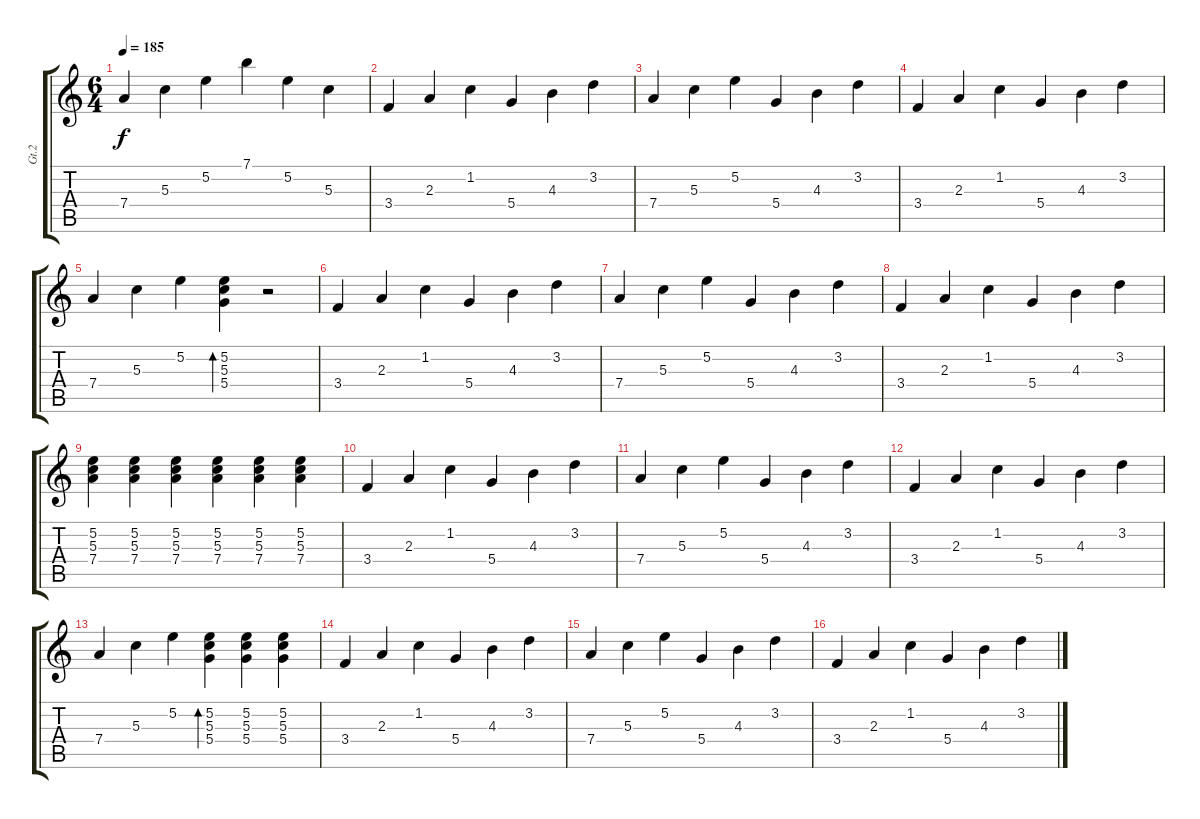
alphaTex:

\track ("Gt.2" "Gt.2") {instrument electricguitarclean}
\staff {score tabs}
\tuning (E4 B3 G3 D3 A2 E2) {hide}
\ts (6 4)
\tempo 185
\clef g2
\ks c
7.4.4{dy f} 5.3.4 5.2.4 7.1.4 5.2.4 5.3.4 |
3.4.4 2.3.4 1.2.4 5.4.4 4.3.4 3.2.4 |
7.4.4 5.3.4 5.2.4 5.4.4 4.3.4 3.2.4 |
3.4.4 2.3.4 1.2.4 5.4.4 4.3.4 3.2.4 |
7.4.4 5.3.4 5.2.4 (5.2 5.3 5.4).4{bd 120} r.2 |
3.4.4 2.3.4 1.2.4 5.4.4 4.3.4 3.2.4 |
7.4.4 5.3.4 5.2.4 5.4.4 4.3.4 3.2.4 |
3.4.4 2.3.4 1.2.4 5.4.4 4.3.4 3.2.4 |
(5.2 5.3 7.4).4 (5.2 5.3 7.4).4 (5.2 5.3 7.4).4 (5.2 5.3 7.4).4 (5.2 5.3 7.4).4 (5.2 5.3 7.4).4 |
3.4.4 2.3.4 1.2.4 5.4.4 4.3.4 3.2.4 |
7.4.4 5.3.4 5.2.4 5.4.4 4.3.4 3.2.4 |
3.4.4 2.3.4 1.2.4 5.4.4 4.3.4 3.2.4 |
7.4.4 5.3.4 5.2.4 (5.2 5.3 5.4).4{bd 120} (5.2 5.3 5.4).4 (5.2 5.3 5.4).4 |
3.4.4 2.3.4 1.2.4 5.4.4 4.3.4 3.2.4 |
7.4.4 5.3.4 5.2.4 5.4.4 4.3.4 3.2.4 |
3.4.4 2.3.4 1.2.4 5.4.4 4.3.4 3.2.4
